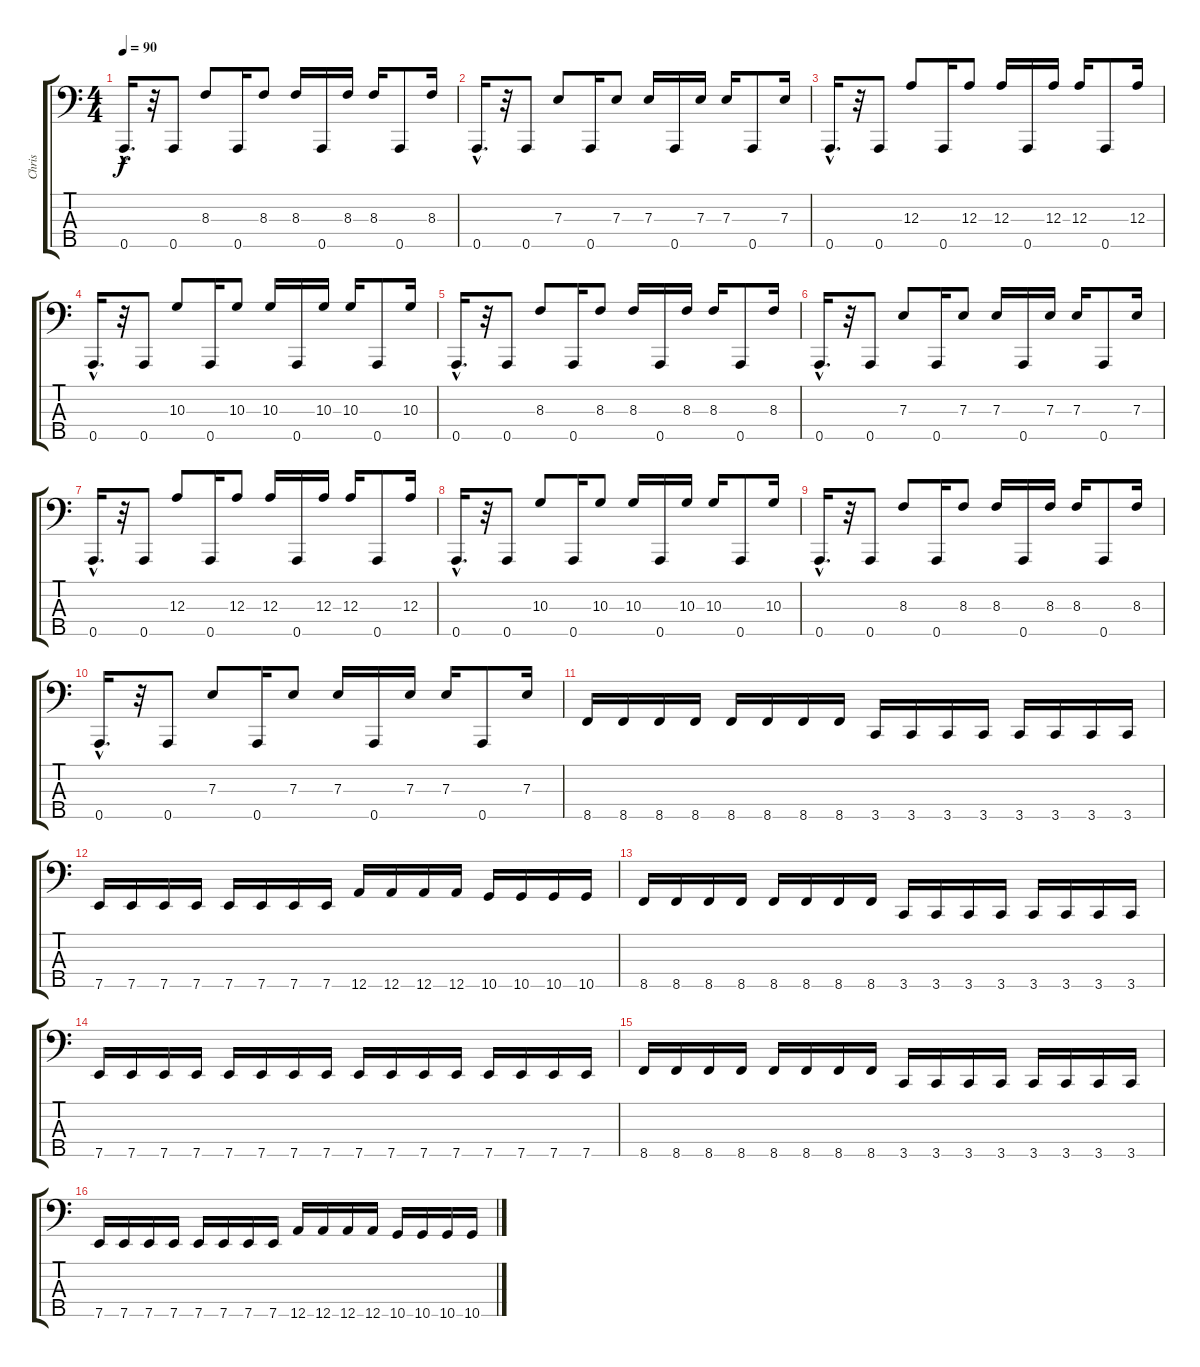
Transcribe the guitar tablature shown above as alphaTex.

\track ("Chris" "Chris") {instrument electricbassfinger}
\staff {score tabs}
\tuning (G2 D2 A1 E1 A0) {hide}
\ts (4 4)
\tempo 90
\clef f4
\ks c
0.5{hac}.16{d dy f} r.32 0.5.8 8.3.8 0.5.16 8.3.8 8.3.16 0.5.16 8.3.16 8.3.16 0.5.8 8.3.16 |
0.5{hac}.16{d} r.32 0.5.8 7.3.8 0.5.16 7.3.8 7.3.16 0.5.16 7.3.16 7.3.16 0.5.8 7.3.16 |
0.5{hac}.16{d} r.32 0.5.8 12.3.8 0.5.16 12.3.8 12.3.16 0.5.16 12.3.16 12.3.16 0.5.8 12.3.16 |
0.5{hac}.16{d} r.32 0.5.8 10.3.8 0.5.16 10.3.8 10.3.16 0.5.16 10.3.16 10.3.16 0.5.8 10.3.16 |
0.5{hac}.16{d} r.32 0.5.8 8.3.8 0.5.16 8.3.8 8.3.16 0.5.16 8.3.16 8.3.16 0.5.8 8.3.16 |
0.5{hac}.16{d} r.32 0.5.8 7.3.8 0.5.16 7.3.8 7.3.16 0.5.16 7.3.16 7.3.16 0.5.8 7.3.16 |
0.5{hac}.16{d} r.32 0.5.8 12.3.8 0.5.16 12.3.8 12.3.16 0.5.16 12.3.16 12.3.16 0.5.8 12.3.16 |
0.5{hac}.16{d} r.32 0.5.8 10.3.8 0.5.16 10.3.8 10.3.16 0.5.16 10.3.16 10.3.16 0.5.8 10.3.16 |
0.5{hac}.16{d} r.32 0.5.8 8.3.8 0.5.16 8.3.8 8.3.16 0.5.16 8.3.16 8.3.16 0.5.8 8.3.16 |
0.5{hac}.16{d} r.32 0.5.8 7.3.8 0.5.16 7.3.8 7.3.16 0.5.16 7.3.16 7.3.16 0.5.8 7.3.16 |
8.5.16 8.5.16 8.5.16 8.5.16 8.5.16 8.5.16 8.5.16 8.5.16 3.5.16 3.5.16 3.5.16 3.5.16 3.5.16 3.5.16 3.5.16 3.5.16 |
7.5.16 7.5.16 7.5.16 7.5.16 7.5.16 7.5.16 7.5.16 7.5.16 12.5.16 12.5.16 12.5.16 12.5.16 10.5.16 10.5.16 10.5.16 10.5.16 |
8.5.16 8.5.16 8.5.16 8.5.16 8.5.16 8.5.16 8.5.16 8.5.16 3.5.16 3.5.16 3.5.16 3.5.16 3.5.16 3.5.16 3.5.16 3.5.16 |
7.5.16 7.5.16 7.5.16 7.5.16 7.5.16 7.5.16 7.5.16 7.5.16 7.5.16 7.5.16 7.5.16 7.5.16 7.5.16 7.5.16 7.5.16 7.5.16 |
8.5.16 8.5.16 8.5.16 8.5.16 8.5.16 8.5.16 8.5.16 8.5.16 3.5.16 3.5.16 3.5.16 3.5.16 3.5.16 3.5.16 3.5.16 3.5.16 |
7.5.16 7.5.16 7.5.16 7.5.16 7.5.16 7.5.16 7.5.16 7.5.16 12.5.16 12.5.16 12.5.16 12.5.16 10.5.16 10.5.16 10.5.16 10.5.16
